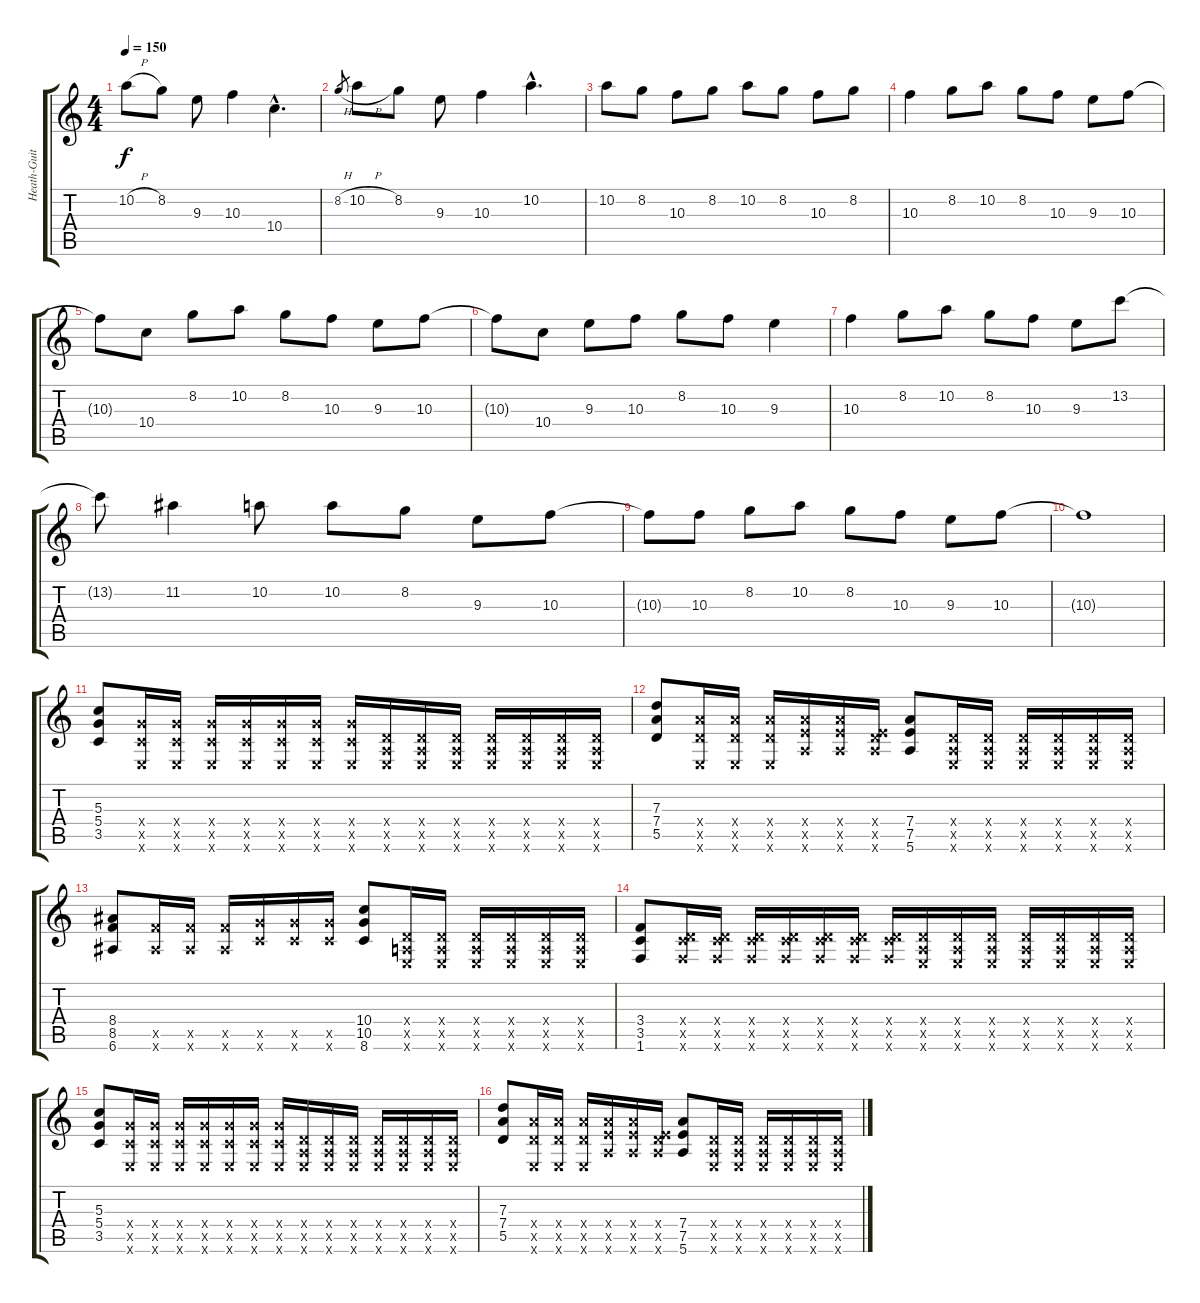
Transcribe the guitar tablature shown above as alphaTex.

\track ("Heath-Guitar2" "Heath-Guit") {instrument overdrivenguitar}
\staff {score tabs}
\tuning (E4 B3 G3 D3 A2 E2) {hide}
\ts (4 4)
\tempo 150
\clef g2
\ks c
10.2{h}.8{dy f} 8.2.8 9.3.8 10.3.4 10.4{hac}.4{d} |
8.2{h}.8{gr} 10.2{h}.8 8.2.8 9.3.8 10.3.4 10.2{hac}.4{d} |
10.2.8 8.2.8 10.3.8 8.2.8 10.2.8 8.2.8 10.3.8 8.2.8 |
10.3.4 8.2.8 10.2.8 8.2.8 10.3.8 9.3.8 10.3.8 |
10.3{t}.8 10.4.8 8.2.8 10.2.8 8.2.8 10.3.8 9.3.8 10.3.8 |
10.3{t}.8 10.4.8 9.3.8 10.3.8 8.2.8 10.3.8 9.3.4 |
10.3.4 8.2.8 10.2.8 8.2.8 10.3.8 9.3.8 13.2.8 |
13.2{t}.8 11.2.4 10.2.8 10.2.8 8.2.8 9.3.8 10.3.8 |
10.3{t}.8 10.3.8 8.2.8 10.2.8 8.2.8 10.3.8 9.3.8 10.3.8 |
10.3{t}.1 |
(5.3 5.4 3.5).8 (5.4{x} 3.5{x} 0.6{x}).16 (5.4{x} 3.5{x} 0.6{x}).16 (5.4{x} 3.5{x} 0.6{x}).16 (5.4{x} 3.5{x} 0.6{x}).16 (5.4{x} 3.5{x} 0.6{x}).16 (5.4{x} 3.5{x} 0.6{x}).16 (5.4{x} 3.5{x} 0.6{x}).16 (0.4{x} 0.5{x} 0.6{x}).16 (0.4{x} 0.5{x} 0.6{x}).16 (0.4{x} 0.5{x} 0.6{x}).16 (0.4{x} 0.5{x} 0.6{x}).16 (0.4{x} 0.5{x} 0.6{x}).16 (0.4{x} 0.5{x} 0.6{x}).16 (0.4{x} 0.5{x} 0.6{x}).16 |
(7.3 7.4 5.5).8 (7.4{x} 5.5{x} 0.6{x}).16 (7.4{x} 5.5{x} 0.6{x}).16 (7.4{x} 5.5{x} 0.6{x}).16 (7.4{x} 7.5{x} 5.6{x}).16 (7.4{x} 7.5{x} 5.6{x}).16 (0.4{x} 7.5{x} 5.6{x}).16 (7.4 7.5 5.6).8 (0.4{x} 0.5{x} 0.6{x}).16 (0.4{x} 0.5{x} 0.6{x}).16 (0.4{x} 0.5{x} 0.6{x}).16 (0.4{x} 0.5{x} 0.6{x}).16 (0.4{x} 0.5{x} 0.6{x}).16 (0.4{x} 0.5{x} 0.6{x}).16 |
(8.4 8.5 6.6).8 (8.5{x} 6.6{x}).16 (8.5{x} 6.6{x}).16 (8.5{x} 6.6{x}).16 (10.5{x} 8.6{x}).16 (10.5{x} 8.6{x}).16 (10.5{x} 8.6{x}).16 (10.4 10.5 8.6).8 (0.4{x} 0.5{x} 0.6{x}).16 (0.4{x} 0.5{x} 0.6{x}).16 (0.4{x} 0.5{x} 0.6{x}).16 (0.4{x} 0.5{x} 0.6{x}).16 (0.4{x} 0.5{x} 0.6{x}).16 (0.4{x} 0.5{x} 0.6{x}).16 |
(3.4 3.5 1.6).8 (0.4{x} 3.5{x} 1.6{x}).16 (0.4{x} 3.5{x} 1.6{x}).16 (0.4{x} 3.5{x} 1.6{x}).16 (0.4{x} 3.5{x} 1.6{x}).16 (0.4{x} 3.5{x} 1.6{x}).16 (0.4{x} 3.5{x} 1.6{x}).16 (0.4{x} 3.5{x} 1.6{x}).16 (0.4{x} 0.5{x} 0.6{x}).16 (0.4{x} 0.5{x} 0.6{x}).16 (0.4{x} 0.5{x} 0.6{x}).16 (0.4{x} 0.5{x} 0.6{x}).16 (0.4{x} 0.5{x} 0.6{x}).16 (0.4{x} 0.5{x} 0.6{x}).16 (0.4{x} 0.5{x} 0.6{x}).16 |
(5.3 5.4 3.5).8 (5.4{x} 3.5{x} 0.6{x}).16 (5.4{x} 3.5{x} 0.6{x}).16 (5.4{x} 3.5{x} 0.6{x}).16 (5.4{x} 3.5{x} 0.6{x}).16 (5.4{x} 3.5{x} 0.6{x}).16 (5.4{x} 3.5{x} 0.6{x}).16 (5.4{x} 3.5{x} 0.6{x}).16 (0.4{x} 0.5{x} 0.6{x}).16 (0.4{x} 0.5{x} 0.6{x}).16 (0.4{x} 0.5{x} 0.6{x}).16 (0.4{x} 0.5{x} 0.6{x}).16 (0.4{x} 0.5{x} 0.6{x}).16 (0.4{x} 0.5{x} 0.6{x}).16 (0.4{x} 0.5{x} 0.6{x}).16 |
(7.3 7.4 5.5).8 (7.4{x} 5.5{x} 0.6{x}).16 (7.4{x} 5.5{x} 0.6{x}).16 (7.4{x} 5.5{x} 0.6{x}).16 (7.4{x} 7.5{x} 5.6{x}).16 (7.4{x} 7.5{x} 5.6{x}).16 (0.4{x} 7.5{x} 5.6{x}).16 (7.4 7.5 5.6).8 (0.4{x} 0.5{x} 0.6{x}).16 (0.4{x} 0.5{x} 0.6{x}).16 (0.4{x} 0.5{x} 0.6{x}).16 (0.4{x} 0.5{x} 0.6{x}).16 (0.4{x} 0.5{x} 0.6{x}).16 (0.4{x} 0.5{x} 0.6{x}).16
